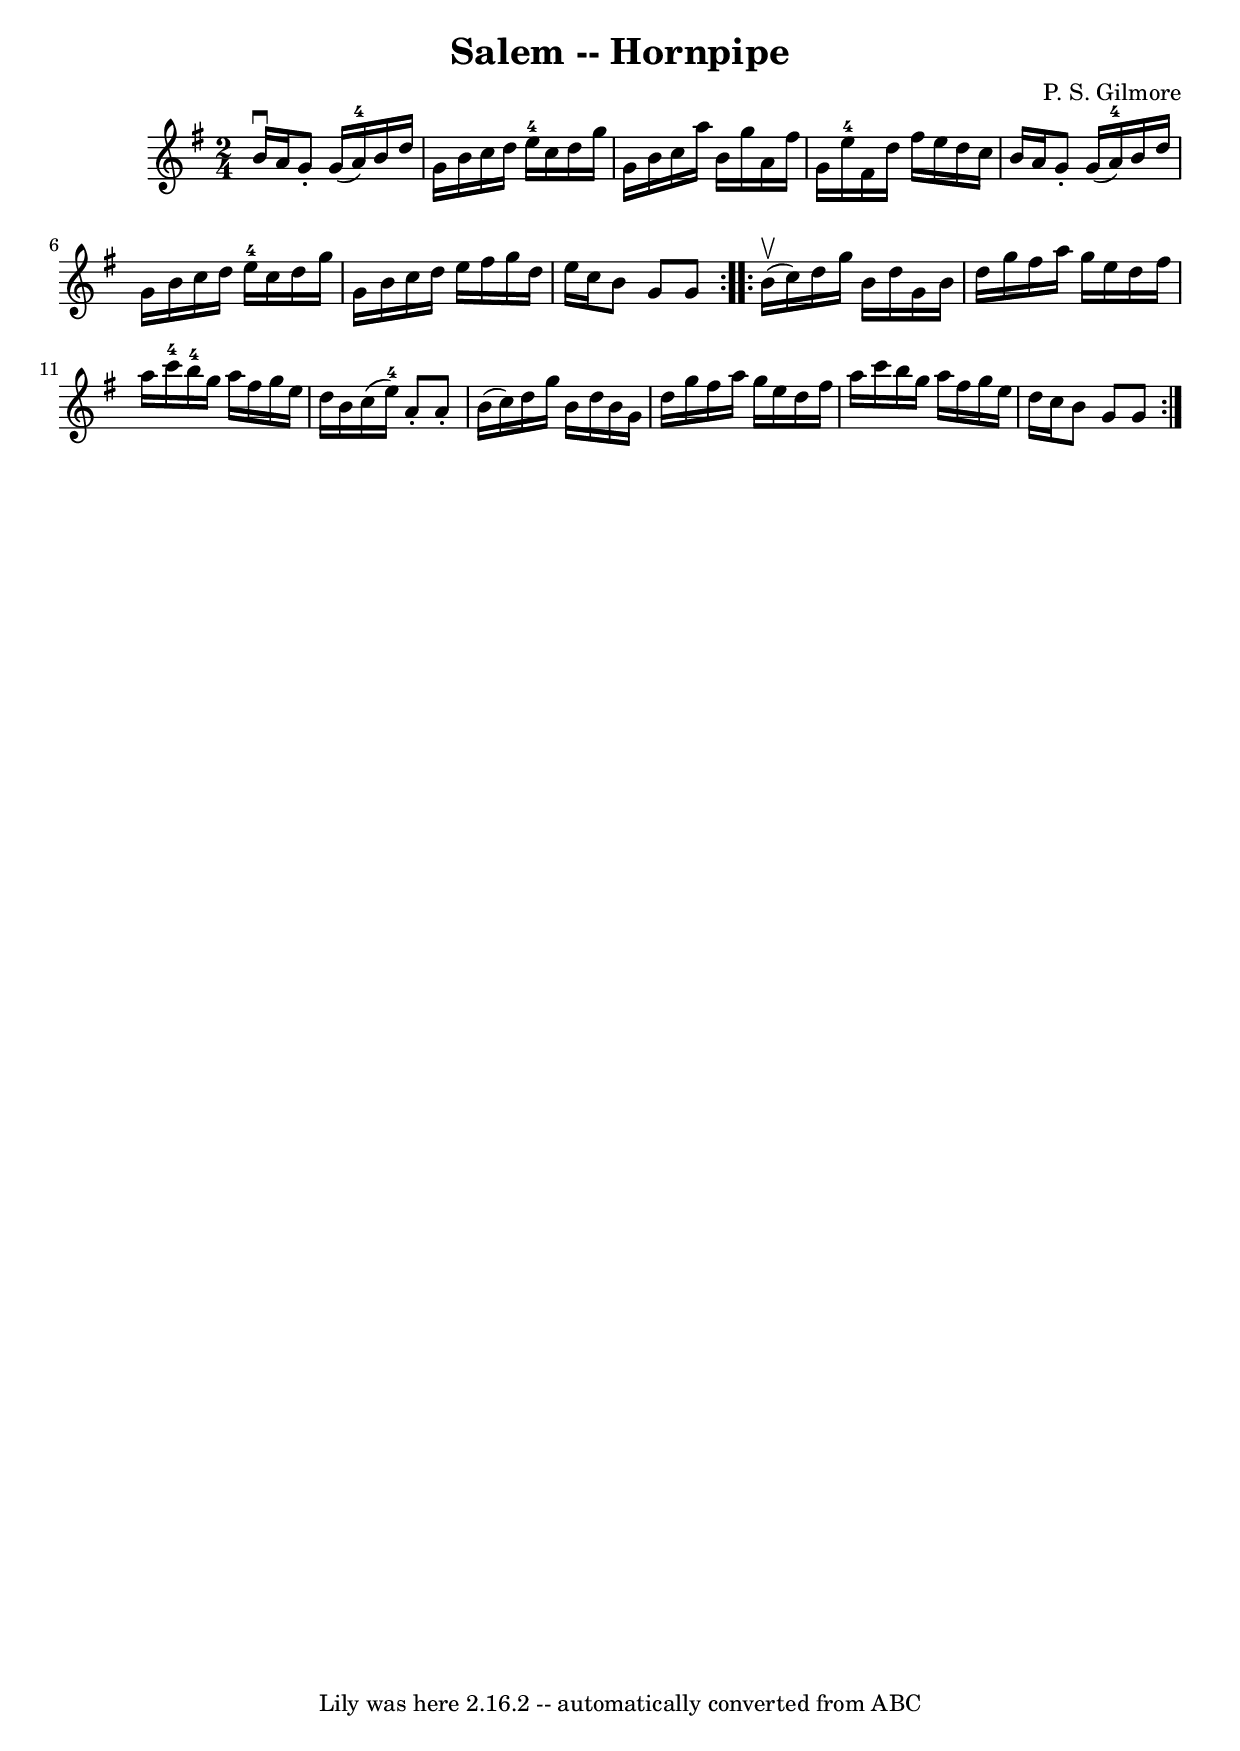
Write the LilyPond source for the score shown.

\version "2.16.2"
\include "Mammoth.ily"
\header {
  %% book = "Cole's 1000 Fiddle Tunes"
  composer = "P. S. Gilmore"
  crossRefNumber = "1"
  footnotes = ""
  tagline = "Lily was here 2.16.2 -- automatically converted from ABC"
  title = "Salem -- Hornpipe"

}
voicedefault =  {



  \repeat volta 2 {

    \time 2/4 
    \key g \major
 b'16^\downbow a'16  |
    g'8 -. g'16 (
    a'16-4) b'16 d''16 g'16 b'16  |
    c''16 d''16    
    e''16-4 c''16 d''16 g''16 g'16 b'16  |
    c''16 a''16 
    b'16 g''16 a'16 fis''16 g'16 e''16-4 |
    fis'16    
    d''16 fis''16 e''16 d''16 c''16 b'16 a'16  |
    g'8 
    -. g'16 (a'16-4) b'16 d''16 g'16 b'16  |
    c''16    
    d''16 e''16-4 c''16 d''16 g''16 g'16 b'16  |
    c''16 
    d''16 e''16 fis''16 g''16 d''16 e''16 c''16  |
    
    b'8 g'8 g'8  
  }     
  \repeat volta 2 {
    b'16 (^\upbow c''16) 
    |
    d''16 g''16 b'16 d''16 g'16 b'16 d''16 g''16  
    |
    fis''16 a''16 g''16 e''16 d''16 fis''16 a''16    
    c'''16-4 |
    b''16-4 g''16 a''16 fis''16 g''16 e''16 
    d''16 b'16  |
    c''16 (e''16-4) a'8 -. a'8 -. b'16 (
    c''16) |
    d''16 g''16 b'16 d''16 b'16 g'16    
    d''16 g''16  |
    fis''16 a''16 g''16 e''16 d''16    
    fis''16 a''16 c'''16  |
    b''16 g''16 a''16 fis''16    
    g''16 e''16 d''16 c''16  |
    b'8 g'8 g'8  
  }   

}

\score{
  <<

    \context Staff="default"
    {
      \voicedefault 
      
    }

  >>
  \layout {
    
  }
  \midi {
  }

}
